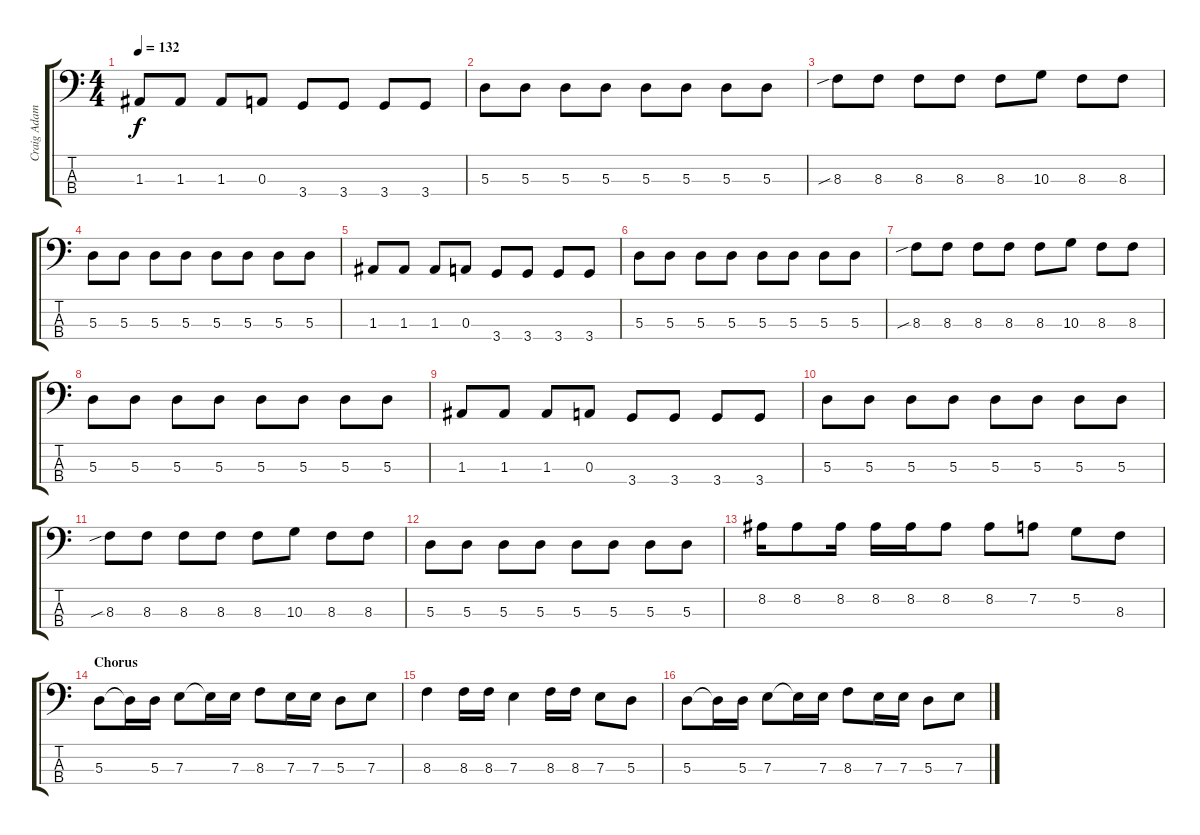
\track ("Craig Adams" "Craig Adam") {instrument electricbassfinger}
\staff {score tabs}
\tuning (G2 D2 A1 E1) {hide}
\ts (4 4)
\tempo 132
\clef f4
\ks c
1.3.8{dy f} 1.3.8 1.3.8 0.3.8 3.4.8 3.4.8 3.4.8 3.4.8 |
5.3.8 5.3.8 5.3.8 5.3.8 5.3.8 5.3.8 5.3.8 5.3.8 |
8.3{sib}.8 8.3.8 8.3.8 8.3.8 8.3.8 10.3.8 8.3.8 8.3.8 |
5.3.8 5.3.8 5.3.8 5.3.8 5.3.8 5.3.8 5.3.8 5.3.8 |
1.3.8 1.3.8 1.3.8 0.3.8 3.4.8 3.4.8 3.4.8 3.4.8 |
5.3.8 5.3.8 5.3.8 5.3.8 5.3.8 5.3.8 5.3.8 5.3.8 |
8.3{sib}.8 8.3.8 8.3.8 8.3.8 8.3.8 10.3.8 8.3.8 8.3.8 |
5.3.8 5.3.8 5.3.8 5.3.8 5.3.8 5.3.8 5.3.8 5.3.8 |
1.3.8 1.3.8 1.3.8 0.3.8 3.4.8 3.4.8 3.4.8 3.4.8 |
5.3.8 5.3.8 5.3.8 5.3.8 5.3.8 5.3.8 5.3.8 5.3.8 |
8.3{sib}.8 8.3.8 8.3.8 8.3.8 8.3.8 10.3.8 8.3.8 8.3.8 |
5.3.8 5.3.8 5.3.8 5.3.8 5.3.8 5.3.8 5.3.8 5.3.8 |
8.2.16 8.2.8 8.2.16 8.2.16 8.2.16 8.2.8 8.2.8 7.2.8 5.2.8 8.3.8 |
\section ("" "Chorus")
5.3.8 5.3{t}.16 5.3.16 7.3.8 7.3{t}.16 7.3.16 8.3.8 7.3.16 7.3.16 5.3.8 7.3.8 |
8.3.4 8.3.16 8.3.16 7.3.4 8.3.16 8.3.16 7.3.8 5.3.8 |
5.3.8 5.3{t}.16 5.3.16 7.3.8 7.3{t}.16 7.3.16 8.3.8 7.3.16 7.3.16 5.3.8 7.3.8
